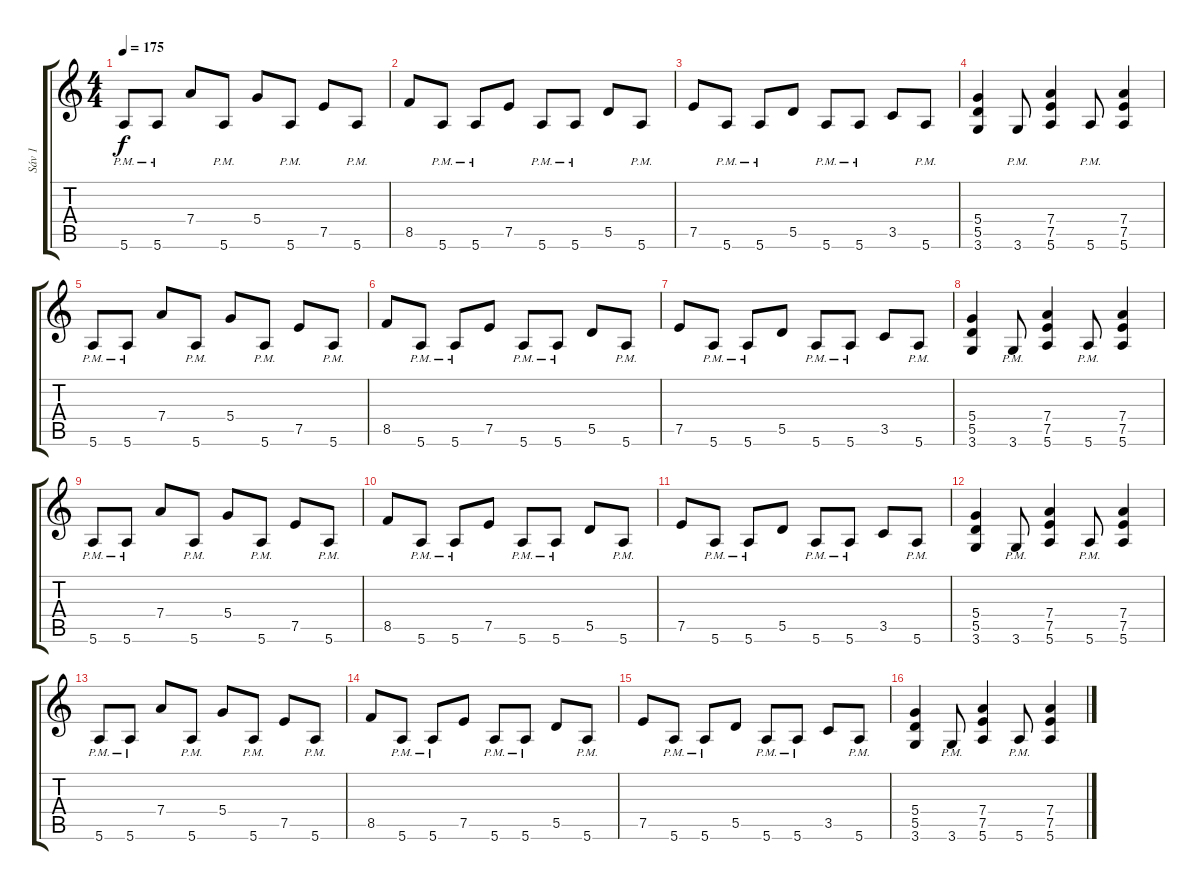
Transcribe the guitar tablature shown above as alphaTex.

\track ("Sáv 1" "Sáv 1") {instrument distortionguitar}
\staff {score tabs}
\tuning (E4 B3 G3 D3 A2 E2) {hide}
\ts (4 4)
\tempo 175
\clef g2
\ks c
5.6{pm}.8{dy f} 5.6{pm}.8 7.4.8 5.6{pm}.8 5.4.8 5.6{pm}.8 7.5.8 5.6{pm}.8 |
8.5.8 5.6{pm}.8 5.6{pm}.8 7.5.8 5.6{pm}.8 5.6{pm}.8 5.5.8 5.6{pm}.8 |
7.5.8 5.6{pm}.8 5.6{pm}.8 5.5.8 5.6{pm}.8 5.6{pm}.8 3.5.8 5.6{pm}.8 |
(5.4 5.5 3.6).4 3.6{pm}.8 (7.4 7.5 5.6).4 5.6{pm}.8 (7.4 7.5 5.6).4 |
5.6{pm}.8 5.6{pm}.8 7.4.8 5.6{pm}.8 5.4.8 5.6{pm}.8 7.5.8 5.6{pm}.8 |
8.5.8 5.6{pm}.8 5.6{pm}.8 7.5.8 5.6{pm}.8 5.6{pm}.8 5.5.8 5.6{pm}.8 |
7.5.8 5.6{pm}.8 5.6{pm}.8 5.5.8 5.6{pm}.8 5.6{pm}.8 3.5.8 5.6{pm}.8 |
(5.4 5.5 3.6).4 3.6{pm}.8 (7.4 7.5 5.6).4 5.6{pm}.8 (7.4 7.5 5.6).4 |
5.6{pm}.8 5.6{pm}.8 7.4.8 5.6{pm}.8 5.4.8 5.6{pm}.8 7.5.8 5.6{pm}.8 |
8.5.8 5.6{pm}.8 5.6{pm}.8 7.5.8 5.6{pm}.8 5.6{pm}.8 5.5.8 5.6{pm}.8 |
7.5.8 5.6{pm}.8 5.6{pm}.8 5.5.8 5.6{pm}.8 5.6{pm}.8 3.5.8 5.6{pm}.8 |
(5.4 5.5 3.6).4 3.6{pm}.8 (7.4 7.5 5.6).4 5.6{pm}.8 (7.4 7.5 5.6).4 |
5.6{pm}.8 5.6{pm}.8 7.4.8 5.6{pm}.8 5.4.8 5.6{pm}.8 7.5.8 5.6{pm}.8 |
8.5.8 5.6{pm}.8 5.6{pm}.8 7.5.8 5.6{pm}.8 5.6{pm}.8 5.5.8 5.6{pm}.8 |
7.5.8 5.6{pm}.8 5.6{pm}.8 5.5.8 5.6{pm}.8 5.6{pm}.8 3.5.8 5.6{pm}.8 |
(5.4 5.5 3.6).4 3.6{pm}.8 (7.4 7.5 5.6).4 5.6{pm}.8 (7.4 7.5 5.6).4
